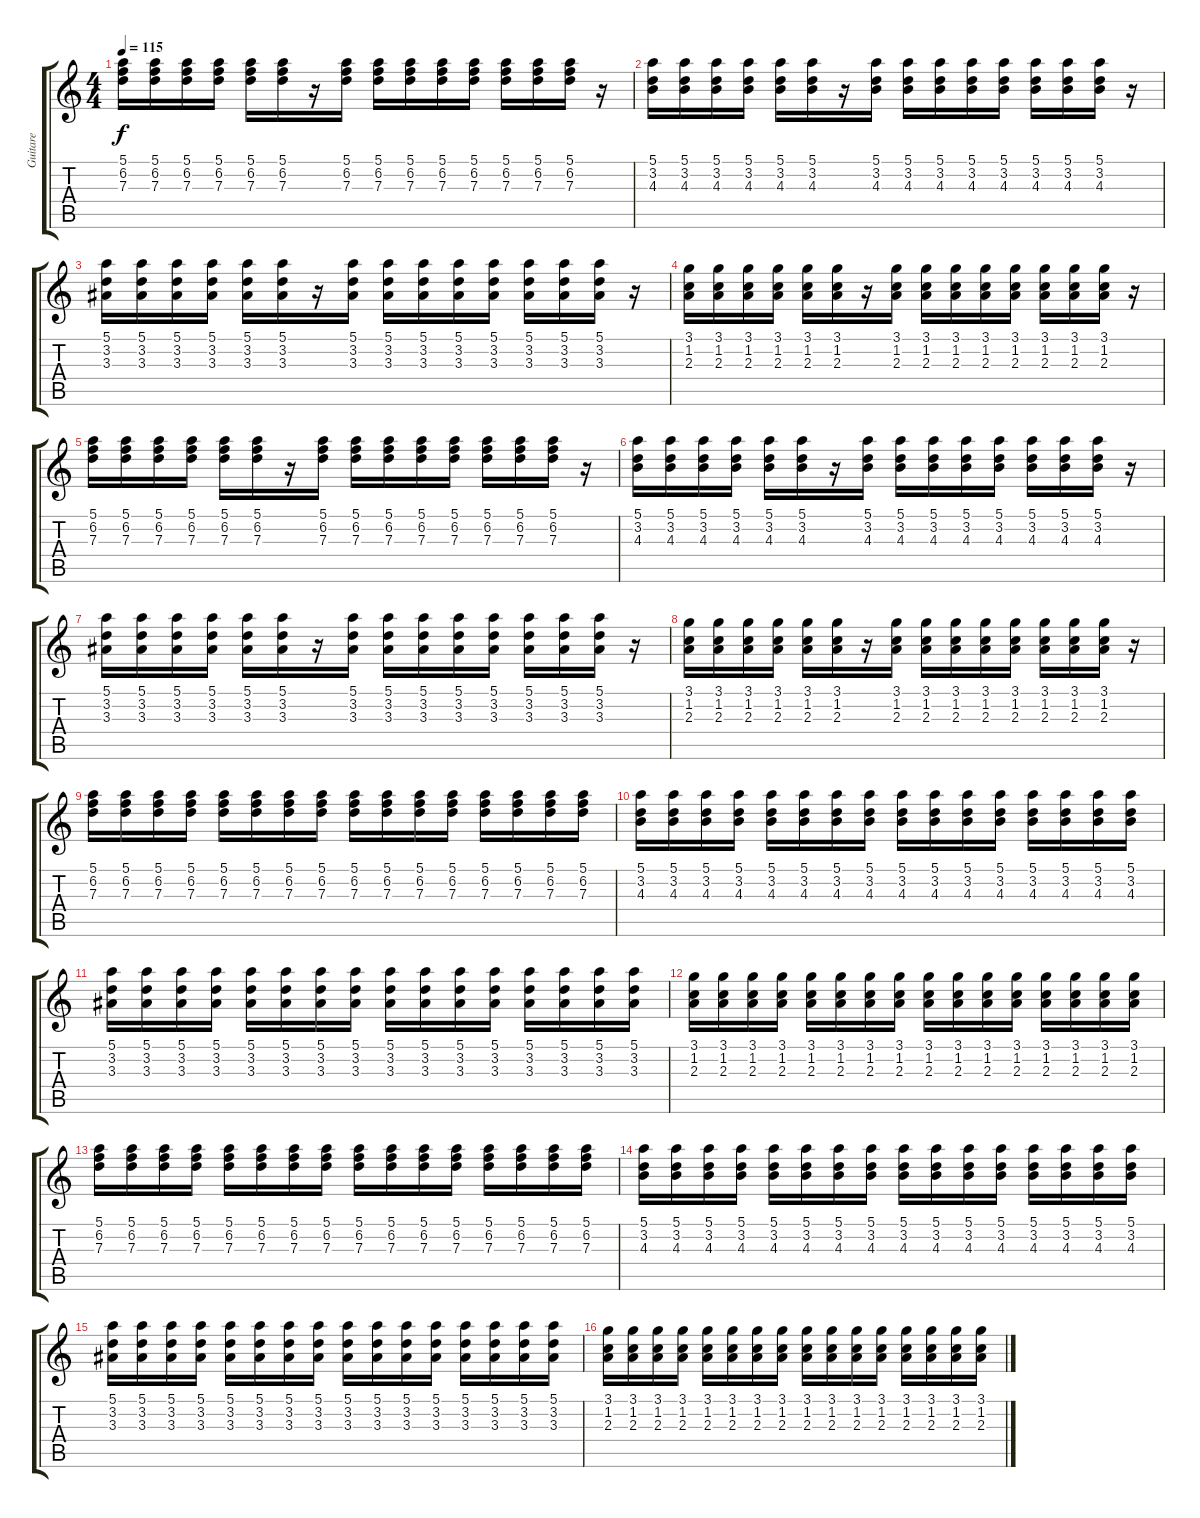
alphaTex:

\track ("Guitare" "Guitare") {instrument electricguitarjazz}
\staff {score tabs}
\tuning (E4 B3 G3 D3 A2 D2) {hide}
\ts (4 4)
\tempo 115
\clef g2
\ks c
(5.1 6.2 7.3).16{dy f} (5.1 6.2 7.3).16 (5.1 6.2 7.3).16 (5.1 6.2 7.3).16 (5.1 6.2 7.3).16 (5.1 6.2 7.3).16 r.16 (5.1 6.2 7.3).16 (5.1 6.2 7.3).16 (5.1 6.2 7.3).16 (5.1 6.2 7.3).16 (5.1 6.2 7.3).16 (5.1 6.2 7.3).16 (5.1 6.2 7.3).16 (5.1 6.2 7.3).16 r.16 |
(5.1 3.2 4.3).16 (5.1 3.2 4.3).16 (5.1 3.2 4.3).16 (5.1 3.2 4.3).16 (5.1 3.2 4.3).16 (5.1 3.2 4.3).16 r.16 (5.1 3.2 4.3).16 (5.1 3.2 4.3).16 (5.1 3.2 4.3).16 (5.1 3.2 4.3).16 (5.1 3.2 4.3).16 (5.1 3.2 4.3).16 (5.1 3.2 4.3).16 (5.1 3.2 4.3).16 r.16 |
(5.1 3.2 3.3).16 (5.1 3.2 3.3).16 (5.1 3.2 3.3).16 (5.1 3.2 3.3).16 (5.1 3.2 3.3).16 (5.1 3.2 3.3).16 r.16 (5.1 3.2 3.3).16 (5.1 3.2 3.3).16 (5.1 3.2 3.3).16 (5.1 3.2 3.3).16 (5.1 3.2 3.3).16 (5.1 3.2 3.3).16 (5.1 3.2 3.3).16 (5.1 3.2 3.3).16 r.16 |
(3.1 1.2 2.3).16 (3.1 1.2 2.3).16 (3.1 1.2 2.3).16 (3.1 1.2 2.3).16 (3.1 1.2 2.3).16 (3.1 1.2 2.3).16 r.16 (3.1 1.2 2.3).16 (3.1 1.2 2.3).16 (3.1 1.2 2.3).16 (3.1 1.2 2.3).16 (3.1 1.2 2.3).16 (3.1 1.2 2.3).16 (3.1 1.2 2.3).16 (3.1 1.2 2.3).16 r.16 |
(5.1 6.2 7.3).16 (5.1 6.2 7.3).16 (5.1 6.2 7.3).16 (5.1 6.2 7.3).16 (5.1 6.2 7.3).16 (5.1 6.2 7.3).16 r.16 (5.1 6.2 7.3).16 (5.1 6.2 7.3).16 (5.1 6.2 7.3).16 (5.1 6.2 7.3).16 (5.1 6.2 7.3).16 (5.1 6.2 7.3).16 (5.1 6.2 7.3).16 (5.1 6.2 7.3).16 r.16 |
(5.1 3.2 4.3).16 (5.1 3.2 4.3).16 (5.1 3.2 4.3).16 (5.1 3.2 4.3).16 (5.1 3.2 4.3).16 (5.1 3.2 4.3).16 r.16 (5.1 3.2 4.3).16 (5.1 3.2 4.3).16 (5.1 3.2 4.3).16 (5.1 3.2 4.3).16 (5.1 3.2 4.3).16 (5.1 3.2 4.3).16 (5.1 3.2 4.3).16 (5.1 3.2 4.3).16 r.16 |
(5.1 3.2 3.3).16 (5.1 3.2 3.3).16 (5.1 3.2 3.3).16 (5.1 3.2 3.3).16 (5.1 3.2 3.3).16 (5.1 3.2 3.3).16 r.16 (5.1 3.2 3.3).16 (5.1 3.2 3.3).16 (5.1 3.2 3.3).16 (5.1 3.2 3.3).16 (5.1 3.2 3.3).16 (5.1 3.2 3.3).16 (5.1 3.2 3.3).16 (5.1 3.2 3.3).16 r.16 |
(3.1 1.2 2.3).16 (3.1 1.2 2.3).16 (3.1 1.2 2.3).16 (3.1 1.2 2.3).16 (3.1 1.2 2.3).16 (3.1 1.2 2.3).16 r.16 (3.1 1.2 2.3).16 (3.1 1.2 2.3).16 (3.1 1.2 2.3).16 (3.1 1.2 2.3).16 (3.1 1.2 2.3).16 (3.1 1.2 2.3).16 (3.1 1.2 2.3).16 (3.1 1.2 2.3).16 r.16 |
(5.1 6.2 7.3).16 (5.1 6.2 7.3).16 (5.1 6.2 7.3).16 (5.1 6.2 7.3).16 (5.1 6.2 7.3).16 (5.1 6.2 7.3).16 (5.1 6.2 7.3).16 (5.1 6.2 7.3).16 (5.1 6.2 7.3).16 (5.1 6.2 7.3).16 (5.1 6.2 7.3).16 (5.1 6.2 7.3).16 (5.1 6.2 7.3).16 (5.1 6.2 7.3).16 (5.1 6.2 7.3).16 (5.1 6.2 7.3).16 |
(5.1 3.2 4.3).16 (5.1 3.2 4.3).16 (5.1 3.2 4.3).16 (5.1 3.2 4.3).16 (5.1 3.2 4.3).16 (5.1 3.2 4.3).16 (5.1 3.2 4.3).16 (5.1 3.2 4.3).16 (5.1 3.2 4.3).16 (5.1 3.2 4.3).16 (5.1 3.2 4.3).16 (5.1 3.2 4.3).16 (5.1 3.2 4.3).16 (5.1 3.2 4.3).16 (5.1 3.2 4.3).16 (5.1 3.2 4.3).16 |
(5.1 3.2 3.3).16 (5.1 3.2 3.3).16 (5.1 3.2 3.3).16 (5.1 3.2 3.3).16 (5.1 3.2 3.3).16 (5.1 3.2 3.3).16 (5.1 3.2 3.3).16 (5.1 3.2 3.3).16 (5.1 3.2 3.3).16 (5.1 3.2 3.3).16 (5.1 3.2 3.3).16 (5.1 3.2 3.3).16 (5.1 3.2 3.3).16 (5.1 3.2 3.3).16 (5.1 3.2 3.3).16 (5.1 3.2 3.3).16 |
(3.1 1.2 2.3).16 (3.1 1.2 2.3).16 (3.1 1.2 2.3).16 (3.1 1.2 2.3).16 (3.1 1.2 2.3).16 (3.1 1.2 2.3).16 (3.1 1.2 2.3).16 (3.1 1.2 2.3).16 (3.1 1.2 2.3).16 (3.1 1.2 2.3).16 (3.1 1.2 2.3).16 (3.1 1.2 2.3).16 (3.1 1.2 2.3).16 (3.1 1.2 2.3).16 (3.1 1.2 2.3).16 (3.1 1.2 2.3).16 |
(5.1 6.2 7.3).16 (5.1 6.2 7.3).16 (5.1 6.2 7.3).16 (5.1 6.2 7.3).16 (5.1 6.2 7.3).16 (5.1 6.2 7.3).16 (5.1 6.2 7.3).16 (5.1 6.2 7.3).16 (5.1 6.2 7.3).16 (5.1 6.2 7.3).16 (5.1 6.2 7.3).16 (5.1 6.2 7.3).16 (5.1 6.2 7.3).16 (5.1 6.2 7.3).16 (5.1 6.2 7.3).16 (5.1 6.2 7.3).16 |
(5.1 3.2 4.3).16 (5.1 3.2 4.3).16 (5.1 3.2 4.3).16 (5.1 3.2 4.3).16 (5.1 3.2 4.3).16 (5.1 3.2 4.3).16 (5.1 3.2 4.3).16 (5.1 3.2 4.3).16 (5.1 3.2 4.3).16 (5.1 3.2 4.3).16 (5.1 3.2 4.3).16 (5.1 3.2 4.3).16 (5.1 3.2 4.3).16 (5.1 3.2 4.3).16 (5.1 3.2 4.3).16 (5.1 3.2 4.3).16 |
(5.1 3.2 3.3).16 (5.1 3.2 3.3).16 (5.1 3.2 3.3).16 (5.1 3.2 3.3).16 (5.1 3.2 3.3).16 (5.1 3.2 3.3).16 (5.1 3.2 3.3).16 (5.1 3.2 3.3).16 (5.1 3.2 3.3).16 (5.1 3.2 3.3).16 (5.1 3.2 3.3).16 (5.1 3.2 3.3).16 (5.1 3.2 3.3).16 (5.1 3.2 3.3).16 (5.1 3.2 3.3).16 (5.1 3.2 3.3).16 |
(3.1 1.2 2.3).16 (3.1 1.2 2.3).16 (3.1 1.2 2.3).16 (3.1 1.2 2.3).16 (3.1 1.2 2.3).16 (3.1 1.2 2.3).16 (3.1 1.2 2.3).16 (3.1 1.2 2.3).16 (3.1 1.2 2.3).16 (3.1 1.2 2.3).16 (3.1 1.2 2.3).16 (3.1 1.2 2.3).16 (3.1 1.2 2.3).16 (3.1 1.2 2.3).16 (3.1 1.2 2.3).16 (3.1 1.2 2.3).16
